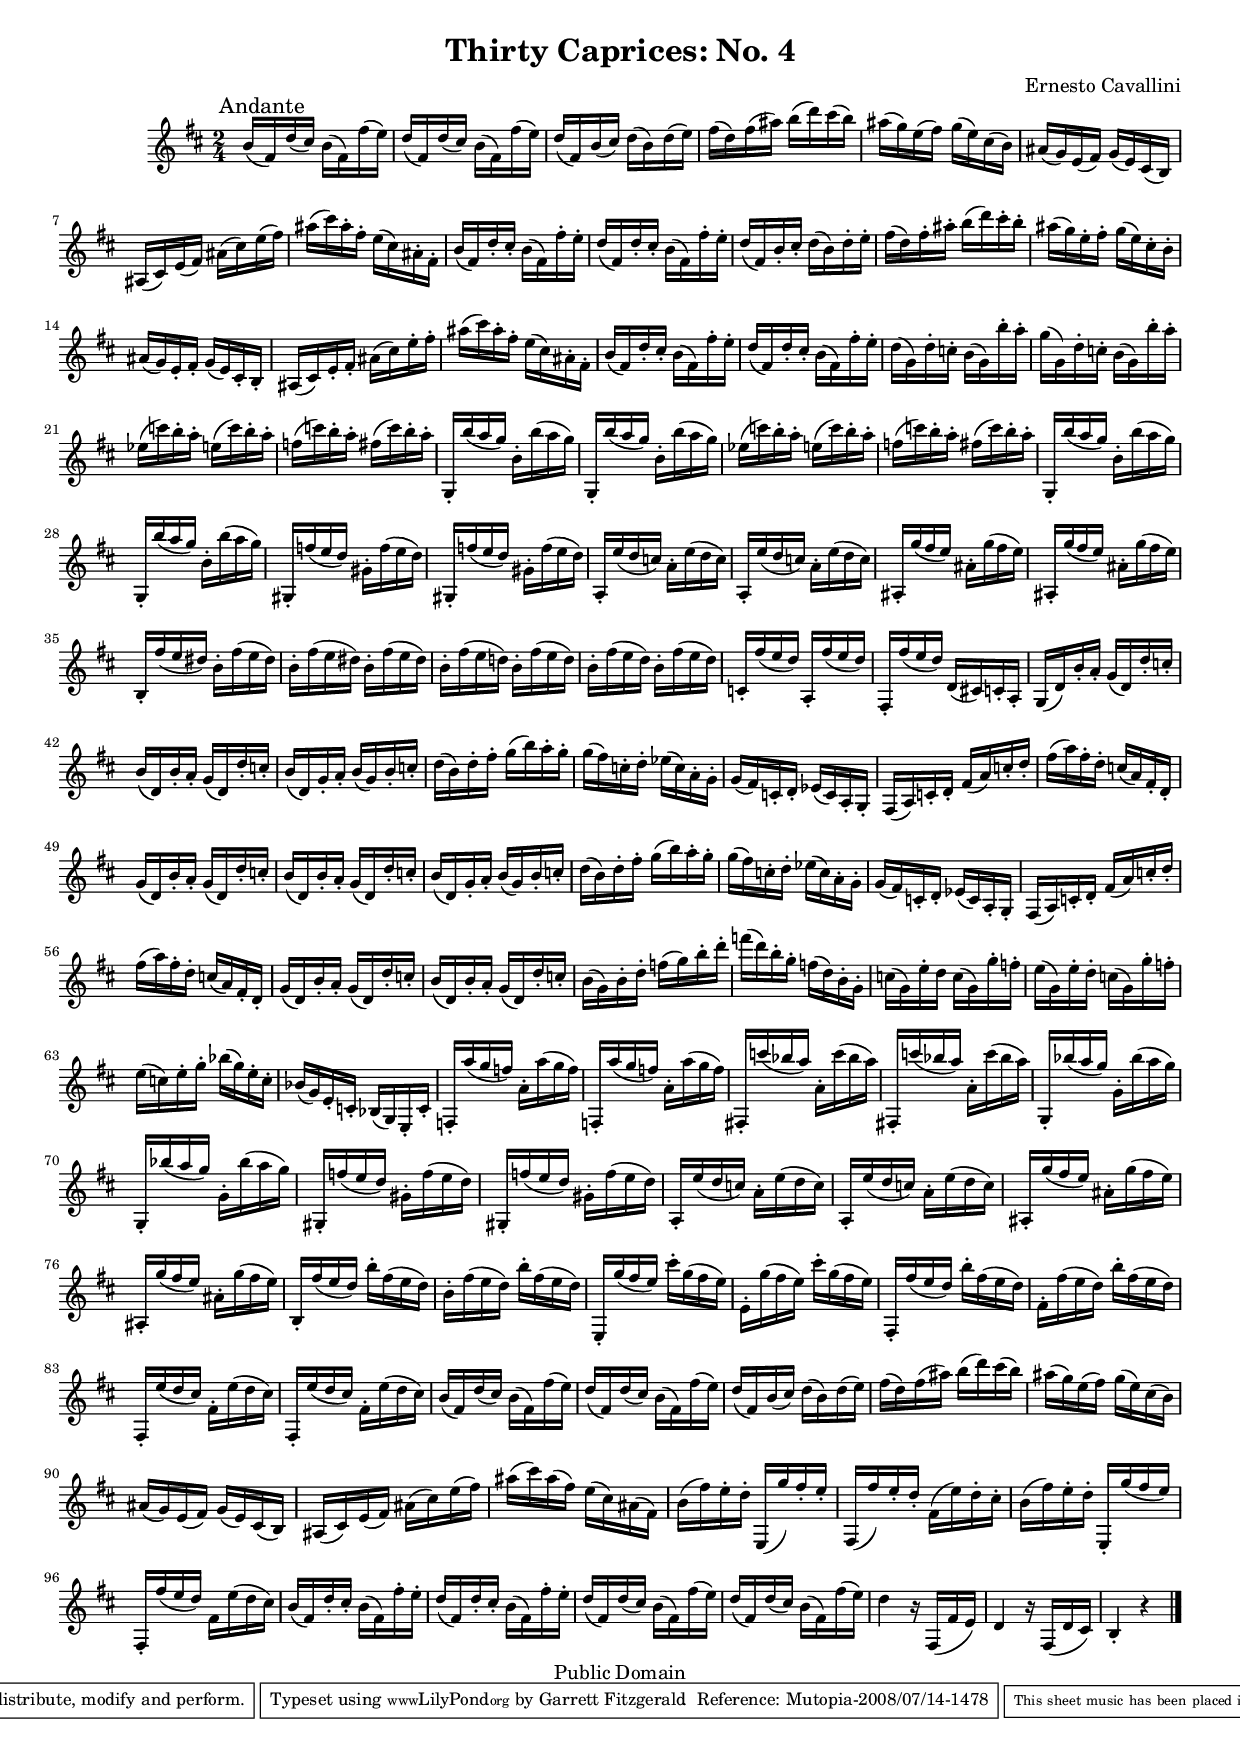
\version "2.11.45"
\header {
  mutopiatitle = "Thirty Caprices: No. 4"
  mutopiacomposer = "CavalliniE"
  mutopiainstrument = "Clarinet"
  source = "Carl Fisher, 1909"
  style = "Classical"
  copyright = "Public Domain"
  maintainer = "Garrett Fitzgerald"
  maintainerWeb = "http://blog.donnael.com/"
  title = "Thirty Caprices: No. 4"
  composer = "Ernesto Cavallini"
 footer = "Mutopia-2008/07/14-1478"
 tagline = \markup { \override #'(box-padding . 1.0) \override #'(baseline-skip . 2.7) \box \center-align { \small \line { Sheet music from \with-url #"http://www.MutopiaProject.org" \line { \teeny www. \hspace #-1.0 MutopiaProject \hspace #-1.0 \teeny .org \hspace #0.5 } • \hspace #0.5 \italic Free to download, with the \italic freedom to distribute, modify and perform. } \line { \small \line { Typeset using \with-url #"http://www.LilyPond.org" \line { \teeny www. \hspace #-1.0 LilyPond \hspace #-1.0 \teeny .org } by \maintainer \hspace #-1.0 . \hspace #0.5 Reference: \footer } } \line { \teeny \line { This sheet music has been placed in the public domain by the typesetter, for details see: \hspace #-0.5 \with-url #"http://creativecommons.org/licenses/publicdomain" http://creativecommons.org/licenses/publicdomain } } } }
}

#(set-global-staff-size 17)

ECCapriceFour = \relative c'' {
  \key b \minor

  b16(\mark \markup{Andante} fis) d'( cis) b( fis) fis'( e) | 
  d( fis,) d'( cis) b( fis) fis'( e) |
  d( fis,) b( cis) d( b) d( e) | fis( d) fis( ais) b( d) cis( b) |
  ais( g) e( fis) g( e) cis( b) | ais( g) e( fis) g( e) cis( b) |
  ais( cis) e( fis) ais( cis) e( fis) | ais( cis) ais-. fis-. e( cis) ais-. fis-. | 
  b( fis) d'-. cis-. b( fis) fis'-. e-. | d( fis,) d'-. cis-. b( fis) fis'-. e-. | 
  d( fis,) b-. cis-. d( b) d-. e-. |
  fis( d) fis-. ais-. b( d) cis-. b-. | ais( g) e-. fis-. g( e) cis-. b-. |
  ais( g) e-. fis-. g( e) cis-. b-. | ais( cis) e-. fis-. ais( cis) e-. fis-. |
  ais( cis) ais-. fis-. e( cis) ais-. fis-. | b( fis) d'-. cis-. b( fis) fis'-. e-. |
  d( fis,) d'-. cis-. b( fis) fis'-. e-. | d( g,) d'-. c-. b( g) b'-. a-. |
  g( g,) d'-. c-. b( g) b'-. a-. | 
  \repeat unfold 2 { 
    ees( c') b-. a-. e( c') b-. a-. | f( c') b-. a-. fis( c') b-. a-. | 
    \repeat unfold 2 {g,,-. b''( a g) b,-. b'( a g) | }
  }
  \repeat unfold 2 { gis,,-. f''( e d) gis,-. f'( e d) | }
  \repeat unfold 2 { a,-. e''( d c) a-. e'( d c) | }
  \repeat unfold 2 { ais,-. g''( fis e) ais,-. g'( fis e) | }
  b,-. fis''( e dis) b-. fis'( e dis) | \repeat unfold 2 { b-. fis'( e dis) } |
  b-. fis'( e d!) b-. fis'( e d) | \repeat unfold 2 { b-. fis'( e d) } |
  c,-. fis'( e d) a,-. fis''( e d) | fis,,-. fis''( e d) d,( cis!) c-. a-. |
  g( d') b'-. a-. g( d) d'-. c-. | b( d,) b'-. a-. g( d) d'-. c-. |
  b( d,) g-. a-. b( g) b-. c-. | d( b) d-. fis-. g( b) a-. g-. |
  g( fis) c-. d-. ees( c) a-. g-. | g( fis) c-. d-. ees( c) a-. g-. |
  fis( a) c-. d-. fis( a) c-. d-. | fis( a) fis-. d-. c( a) fis-. d-. |
  g( d) b'-. a-. g( d) d'-. c-. | b( d,) b'-. a-. g( d) d'-. c-. |
  b( d,) g-. a-. b( g) b-. c-. | d( b) d-. fis-. g( b) a-. g-. |
  g( fis) c-. d-. ees( c) a-. g-. | g( fis) c-. d-. ees( c) a-. g-. |
% end of page 1
  fis( a) c-. d-. fis( a) c-. d-. | fis( a) fis-. d-. c( a) fis-. d-. |
  g( d) b'-. a-. g( d) d'-. c-. | b( d,) b'-. a-. g( d) d'-. c-. |
  b( g) b-. d-. f( g) b-. d-. | f( d) b-. g-. f( d) b-. g-. |
  c( g) e'-. d c( g) g'-. f-. | e( g,) e'-. d-. c( g) g'-. f-. |
  e( c) e-. g-. bes( g) e-. c-. | bes( g) e-. c-. bes( g) e-. c'-. | 
  f,-. a''( g f) a,-. a'( g f) | f,,-. a''( g f) a,-. a'( g f) |
  \repeat unfold 2 { fis,,!-. c'''( bes a) a,-. c'( bes a) | }
  \repeat unfold 2 { g,,-. bes''( a g) g,-. bes'( a g) | }
  \repeat unfold 2 { gis,,-. f''( e d) gis,-. f'( e d) | }
  \repeat unfold 2 { a,-. e''( d c) a-. e'( d c) | }
  \repeat unfold 2 { ais,-. g''( fis e) ais,-. g'( fis e) | }
  b,-. fis''( e d) b'-. fis( e d) | b-. fis'( e d) b'-. fis( e d) |
  e,,-. g''( fis e) cis'-. g( fis e) | e,-. g'( fis e) cis'-. g( fis e) |
  fis,,-. fis''( e d) b'-. fis( e d) | fis,-. fis'( e d) b'-. fis( e d) |
  \repeat unfold 2 { fis,,-. e''( d cis) fis,-. e'( d cis) | } 
  b( fis) d'( cis) b( fis) fis'( e) | d( fis,) d'( cis) b( fis) fis'( e) |
  d( fis,) b( cis) d( b) d( e) | fis( d) fis( ais) b( d) cis( b) |
  ais( g) e( fis) g( e) cis( b) | ais( g) e( fis) g( e) cis( b) |
  ais( cis) e( fis) ais( cis) e( fis) | ais( cis) ais( fis) e( cis) ais( fis) |
  b( fis') e-. d-. e,,( g'') fis-. e-. | fis,,( fis'') e-. d-. fis,( e') d-. cis-. |
  b( fis') e-. d-. e,,-. g''( fis e) | fis,,-. fis''( e d) fis, e'( d cis) |
  b( fis) d'-. cis-. b( fis) fis'-. e-. | d( fis,) d'-. cis-. b( fis) fis'-. e-. |
  d( fis,) d'( cis) b( fis) fis'( e) | d( fis,) d'( cis) b( fis) fis'( e) |
  d4 r16 fis,,( fis' e) | d4 r16 fis,( d' cis) | b4-. r \bar "|."
}

\book {
  \score {
    \new Staff {
      \clef treble
      \time 2/4
      \set beatLength = #(ly:make-moment 4 16)
      \set Staff.midiInstrument = "clarinet"
      \ECCapriceFour
    }
    
    \layout {
      #(layout-set-staff-size 15)
    }
    
    \midi {
      \context {
	\Score
	tempoWholesPerMinute = #(ly:make-moment 60 4)
      }  
    }
  }
  \paper { 
    between-system-space = 1.5\cm
    between-system-padding = #1
    ragged-bottom = ##f
    ragged-last-bottom = ##f
  }
}
